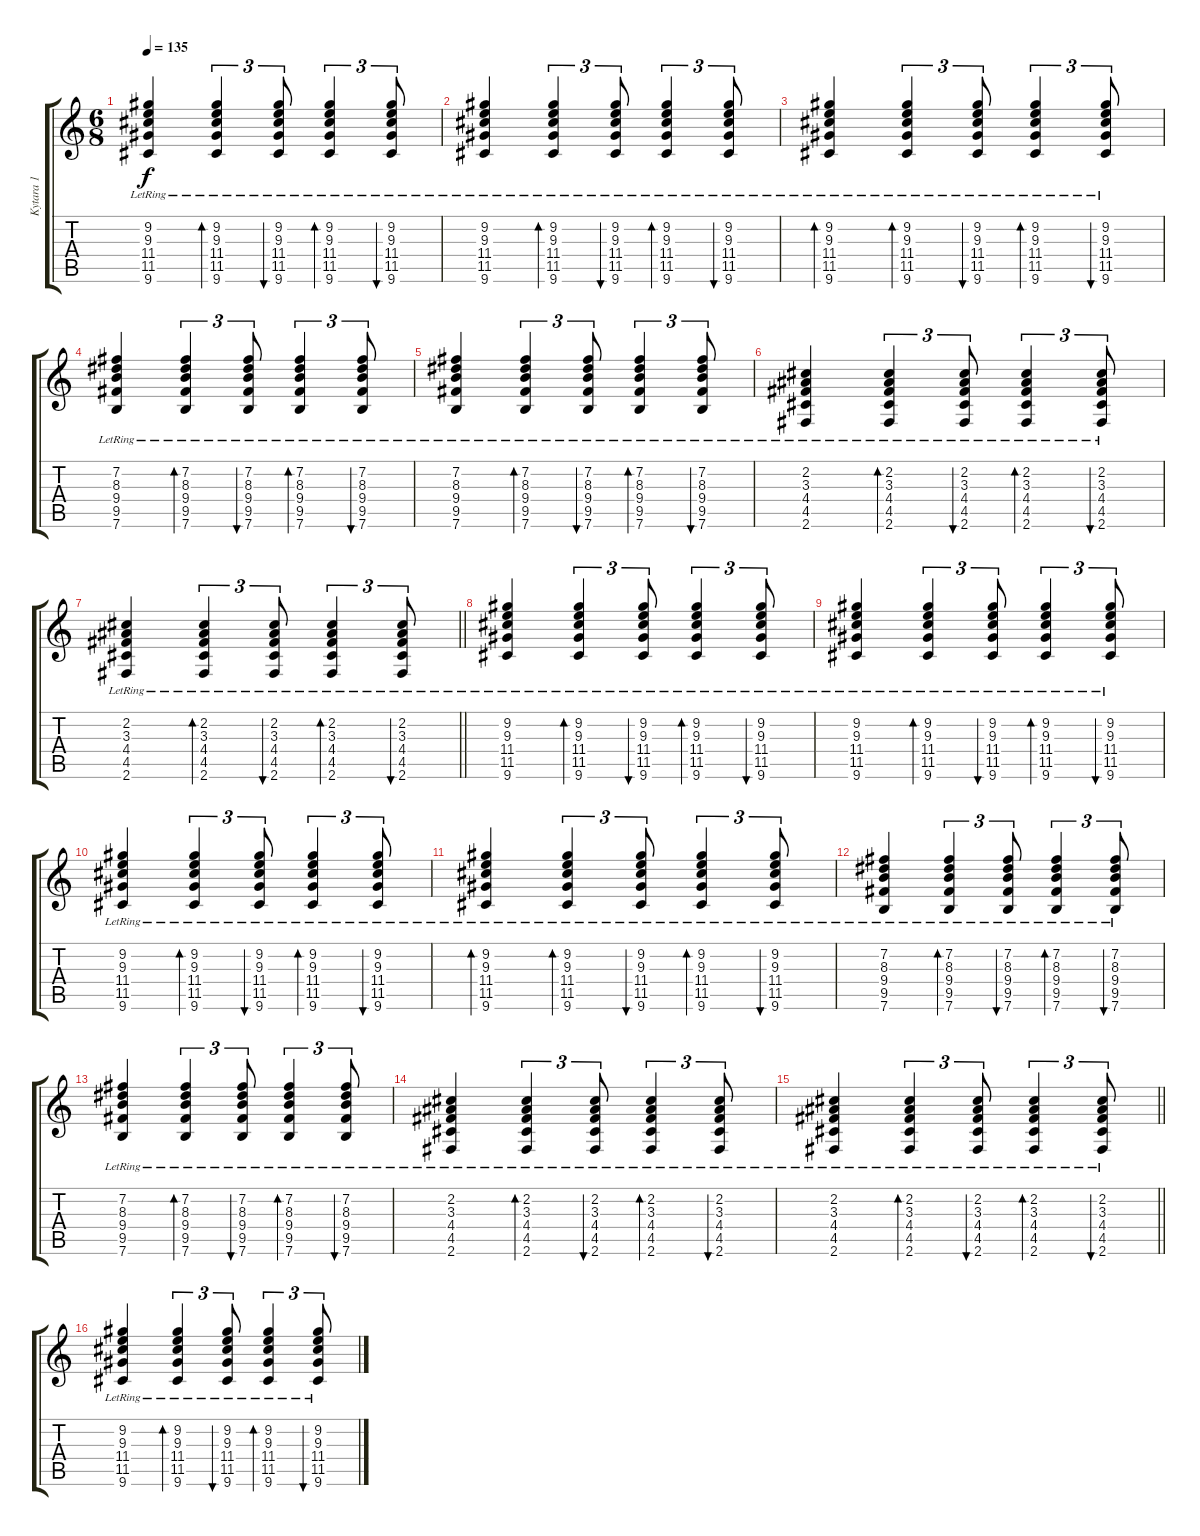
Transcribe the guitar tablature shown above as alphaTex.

\track ("Kytara 1" "Kytara 1") {instrument acousticguitarnylon}
\staff {score tabs}
\tuning (E4 B3 G3 D3 A2 E2) {hide}
\ts (6 8)
\tempo 135
\clef g2
\ks c
(9.2 9.3{lr} 11.4{lr} 11.5{lr} 9.6{lr}).4{dy f} (9.2 9.3{lr} 11.4{lr} 11.5{lr} 9.6{lr}).4{tu (3 2) bd 60} (9.2 9.3{lr} 11.4{lr} 11.5{lr} 9.6{lr}).8{tu (3 2) bu 60} (9.2 9.3{lr} 11.4{lr} 11.5{lr} 9.6{lr}).4{tu (3 2) bd 60} (9.2 9.3{lr} 11.4{lr} 11.5{lr} 9.6{lr}).8{tu (3 2) bu 60} |
(9.2 9.3{lr} 11.4{lr} 11.5{lr} 9.6{lr}).4 (9.2 9.3{lr} 11.4{lr} 11.5{lr} 9.6{lr}).4{tu (3 2) bd 60} (9.2 9.3{lr} 11.4{lr} 11.5{lr} 9.6{lr}).8{tu (3 2) bu 60} (9.2 9.3{lr} 11.4{lr} 11.5{lr} 9.6{lr}).4{tu (3 2) bd 60} (9.2 9.3{lr} 11.4{lr} 11.5{lr} 9.6{lr}).8{tu (3 2) bu 60} |
(9.2 9.3{lr} 11.4{lr} 11.5{lr} 9.6{lr}).4{bd 60} (9.2 9.3{lr} 11.4{lr} 11.5{lr} 9.6{lr}).4{tu (3 2) bd 60} (9.2 9.3{lr} 11.4{lr} 11.5{lr} 9.6{lr}).8{tu (3 2) bu 60} (9.2 9.3{lr} 11.4{lr} 11.5{lr} 9.6{lr}).4{tu (3 2) bd 60} (9.2 9.3{lr} 11.4{lr} 11.5{lr} 9.6{lr}).8{tu (3 2) bu 60} |
(7.2 8.3{lr} 9.4{lr} 9.5{lr} 7.6{lr}).4 (7.2 8.3{lr} 9.4{lr} 9.5{lr} 7.6{lr}).4{tu (3 2) bd 60} (7.2 8.3{lr} 9.4{lr} 9.5{lr} 7.6{lr}).8{tu (3 2) bu 60} (7.2 8.3{lr} 9.4{lr} 9.5{lr} 7.6{lr}).4{tu (3 2) bd 60} (7.2 8.3{lr} 9.4{lr} 9.5{lr} 7.6{lr}).8{tu (3 2) bu 60} |
(7.2 8.3{lr} 9.4{lr} 9.5{lr} 7.6{lr}).4 (7.2 8.3{lr} 9.4{lr} 9.5{lr} 7.6{lr}).4{tu (3 2) bd 60} (7.2 8.3{lr} 9.4{lr} 9.5{lr} 7.6{lr}).8{tu (3 2) bu 60} (7.2 8.3{lr} 9.4{lr} 9.5{lr} 7.6{lr}).4{tu (3 2) bd 60} (7.2 8.3{lr} 9.4{lr} 9.5{lr} 7.6{lr}).8{tu (3 2) bu 60} |
(2.2 3.3{lr} 4.4{lr} 4.5{lr} 2.6{lr}).4 (2.2 3.3{lr} 4.4{lr} 4.5{lr} 2.6{lr}).4{tu (3 2) bd 60} (2.2 3.3{lr} 4.4{lr} 4.5{lr} 2.6{lr}).8{tu (3 2) bu 60} (2.2 3.3{lr} 4.4{lr} 4.5{lr} 2.6{lr}).4{tu (3 2) bd 60} (2.2 3.3{lr} 4.4{lr} 4.5{lr} 2.6{lr}).8{tu (3 2) bu 60} |
\barLineRight lightlight
(2.2 3.3{lr} 4.4{lr} 4.5{lr} 2.6{lr}).4 (2.2 3.3{lr} 4.4{lr} 4.5{lr} 2.6{lr}).4{tu (3 2) bd 60} (2.2 3.3{lr} 4.4{lr} 4.5{lr} 2.6{lr}).8{tu (3 2) bu 60} (2.2 3.3{lr} 4.4{lr} 4.5{lr} 2.6{lr}).4{tu (3 2) bd 60} (2.2 3.3{lr} 4.4{lr} 4.5{lr} 2.6{lr}).8{tu (3 2) bu 60} |
\section ("" "")
(9.2 9.3{lr} 11.4{lr} 11.5{lr} 9.6{lr}).4 (9.2 9.3{lr} 11.4{lr} 11.5{lr} 9.6{lr}).4{tu (3 2) bd 60} (9.2 9.3{lr} 11.4{lr} 11.5{lr} 9.6{lr}).8{tu (3 2) bu 60} (9.2 9.3{lr} 11.4{lr} 11.5{lr} 9.6{lr}).4{tu (3 2) bd 60} (9.2 9.3{lr} 11.4{lr} 11.5{lr} 9.6{lr}).8{tu (3 2) bu 60} |
(9.2 9.3{lr} 11.4{lr} 11.5{lr} 9.6{lr}).4 (9.2 9.3{lr} 11.4{lr} 11.5{lr} 9.6{lr}).4{tu (3 2) bd 60} (9.2 9.3{lr} 11.4{lr} 11.5{lr} 9.6{lr}).8{tu (3 2) bu 60} (9.2 9.3{lr} 11.4{lr} 11.5{lr} 9.6{lr}).4{tu (3 2) bd 60} (9.2 9.3{lr} 11.4{lr} 11.5{lr} 9.6{lr}).8{tu (3 2) bu 60} |
(9.2 9.3{lr} 11.4{lr} 11.5{lr} 9.6{lr}).4 (9.2 9.3{lr} 11.4{lr} 11.5{lr} 9.6{lr}).4{tu (3 2) bd 60} (9.2 9.3{lr} 11.4{lr} 11.5{lr} 9.6{lr}).8{tu (3 2) bu 60} (9.2 9.3{lr} 11.4{lr} 11.5{lr} 9.6{lr}).4{tu (3 2) bd 60} (9.2 9.3{lr} 11.4{lr} 11.5{lr} 9.6{lr}).8{tu (3 2) bu 60} |
(9.2 9.3{lr} 11.4{lr} 11.5{lr} 9.6{lr}).4{bd 60} (9.2 9.3{lr} 11.4{lr} 11.5{lr} 9.6{lr}).4{tu (3 2) bd 60} (9.2 9.3{lr} 11.4{lr} 11.5{lr} 9.6{lr}).8{tu (3 2) bu 60} (9.2 9.3{lr} 11.4{lr} 11.5{lr} 9.6{lr}).4{tu (3 2) bd 60} (9.2 9.3{lr} 11.4{lr} 11.5{lr} 9.6{lr}).8{tu (3 2) bu 60} |
(7.2 8.3{lr} 9.4{lr} 9.5{lr} 7.6{lr}).4 (7.2 8.3{lr} 9.4{lr} 9.5{lr} 7.6{lr}).4{tu (3 2) bd 60} (7.2 8.3{lr} 9.4{lr} 9.5{lr} 7.6{lr}).8{tu (3 2) bu 60} (7.2 8.3{lr} 9.4{lr} 9.5{lr} 7.6{lr}).4{tu (3 2) bd 60} (7.2 8.3{lr} 9.4{lr} 9.5{lr} 7.6{lr}).8{tu (3 2) bu 60} |
(7.2 8.3{lr} 9.4{lr} 9.5{lr} 7.6{lr}).4 (7.2 8.3{lr} 9.4{lr} 9.5{lr} 7.6{lr}).4{tu (3 2) bd 60} (7.2 8.3{lr} 9.4{lr} 9.5{lr} 7.6{lr}).8{tu (3 2) bu 60} (7.2 8.3{lr} 9.4{lr} 9.5{lr} 7.6{lr}).4{tu (3 2) bd 60} (7.2 8.3{lr} 9.4{lr} 9.5{lr} 7.6{lr}).8{tu (3 2) bu 60} |
(2.2 3.3{lr} 4.4{lr} 4.5{lr} 2.6{lr}).4 (2.2 3.3{lr} 4.4{lr} 4.5{lr} 2.6{lr}).4{tu (3 2) bd 60} (2.2 3.3{lr} 4.4{lr} 4.5{lr} 2.6{lr}).8{tu (3 2) bu 60} (2.2 3.3{lr} 4.4{lr} 4.5{lr} 2.6{lr}).4{tu (3 2) bd 60} (2.2 3.3{lr} 4.4{lr} 4.5{lr} 2.6{lr}).8{tu (3 2) bu 60} |
\barLineRight lightlight
(2.2 3.3{lr} 4.4{lr} 4.5{lr} 2.6{lr}).4 (2.2 3.3{lr} 4.4{lr} 4.5{lr} 2.6{lr}).4{tu (3 2) bd 60} (2.2 3.3{lr} 4.4{lr} 4.5{lr} 2.6{lr}).8{tu (3 2) bu 60} (2.2 3.3{lr} 4.4{lr} 4.5{lr} 2.6{lr}).4{tu (3 2) bd 60} (2.2 3.3{lr} 4.4{lr} 4.5{lr} 2.6{lr}).8{tu (3 2) bu 60} |
(9.2 9.3{lr} 11.4{lr} 11.5{lr} 9.6{lr}).4 (9.2 9.3{lr} 11.4{lr} 11.5{lr} 9.6{lr}).4{tu (3 2) bd 60} (9.2 9.3{lr} 11.4{lr} 11.5{lr} 9.6{lr}).8{tu (3 2) bu 60} (9.2 9.3{lr} 11.4{lr} 11.5{lr} 9.6{lr}).4{tu (3 2) bd 60} (9.2 9.3{lr} 11.4{lr} 11.5{lr} 9.6{lr}).8{tu (3 2) bu 60}
